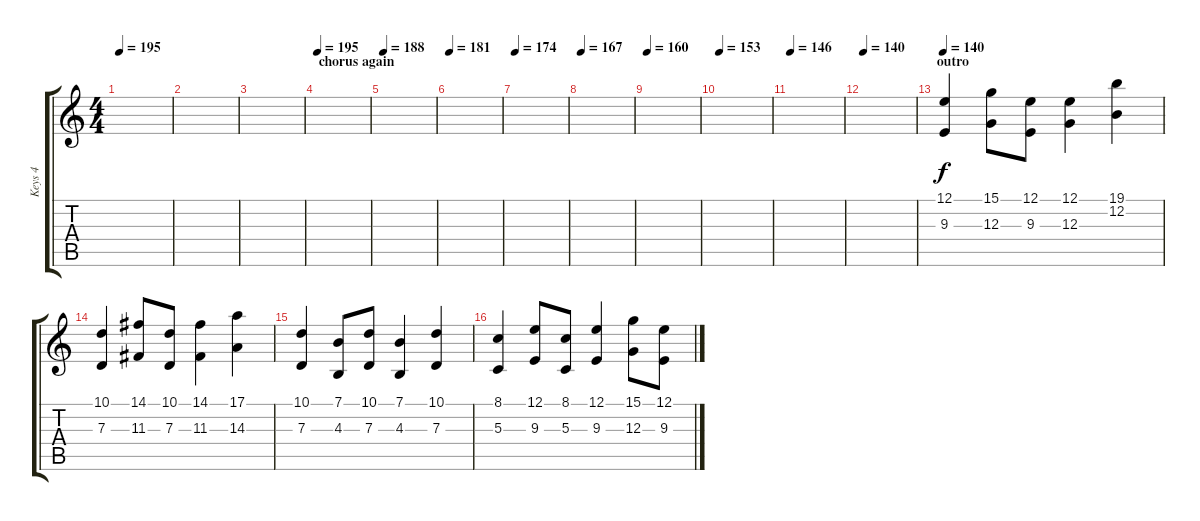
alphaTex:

\track ("Keys 4" "Keys 4") {instrument flute}
\staff {score tabs}
\tuning (E4 B3 G3 D3 A2 E2) {hide}
\ts (4 4)
\tempo 195
\clef g2
\ks c
|
|
|
\section ("" "chorus again")
\tempo 195
|
\tempo 188
|
\tempo 181
|
\tempo 174
|
\tempo 167
|
\tempo 160
|
\tempo 153
|
\tempo 146
|
\tempo 140
|
\section ("" "outro")
\tempo 140
(12.1 9.3).4 (15.1 12.3).8 (12.1 9.3).8 (12.1 12.3).4 (19.1 12.2).4 |
(10.1 7.3).4 (14.1 11.3).8 (10.1 7.3).8 (14.1 11.3).4 (17.1 14.3).4 |
(10.1 7.3).4 (7.1 4.3).8 (10.1 7.3).8 (7.1 4.3).4 (10.1 7.3).4 |
(8.1 5.3).4 (12.1 9.3).8 (8.1 5.3).8 (12.1 9.3).4 (15.1 12.3).8 (12.1 9.3).8
